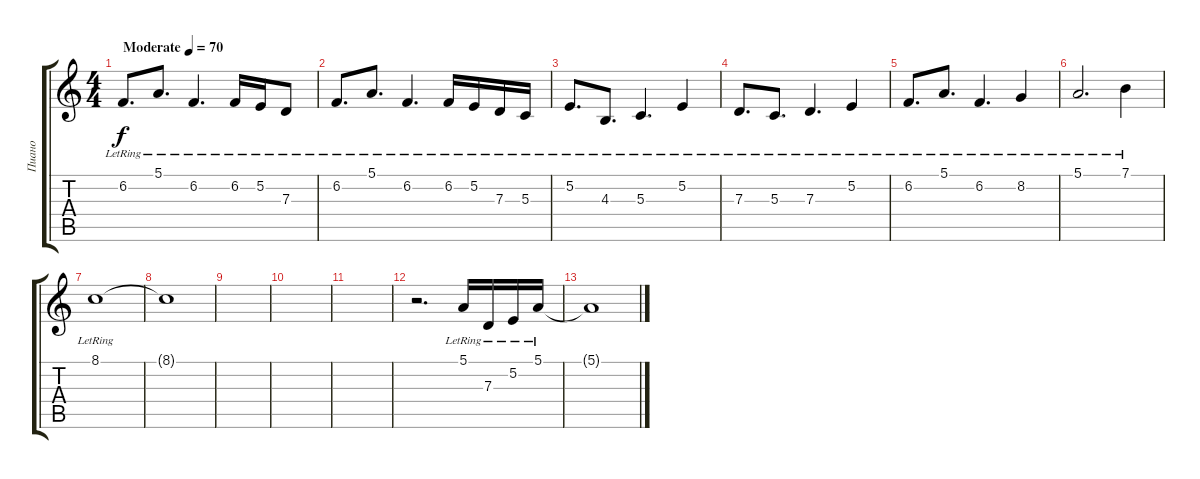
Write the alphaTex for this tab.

\track ("Пиано" "Пиано") {instrument electricgrandpiano}
\staff {score tabs}
\tuning (E4 B3 G3 D3 A2 E2) {hide}
\ts (4 4)
\tempo (70 "Moderate")
\clef g2
\ks c
6.2{lr}.8{d dy f instrument electricgrandpiano} 5.1{lr}.8{d} 6.2{lr}.4{d} 6.2{lr}.16 5.2{lr}.16 7.3{lr}.8 |
6.2{lr}.8{d} 5.1{lr}.8{d} 6.2{lr}.4{d} 6.2{lr}.16 5.2{lr}.16 7.3{lr}.16 5.3{lr}.16 |
5.2{lr}.8{d} 4.3{lr}.8{d} 5.3{lr}.4{d} 5.2{lr}.4 |
7.3{lr}.8{d} 5.3{lr}.8{d} 7.3{lr}.4{d} 5.2{lr}.4 |
6.2{lr}.8{d} 5.1{lr}.8{d} 6.2{lr}.4{d} 8.2{lr}.4 |
5.1{lr}.2{d} 7.1{lr}.4 |
8.1{lr}.1 |
8.1{t}.1 |
|
|
|
r.2{d} 5.1{lr}.16{volume 13} 7.3{lr}.16 5.2{lr}.16 5.1{lr}.16 |
5.1{t}.1
